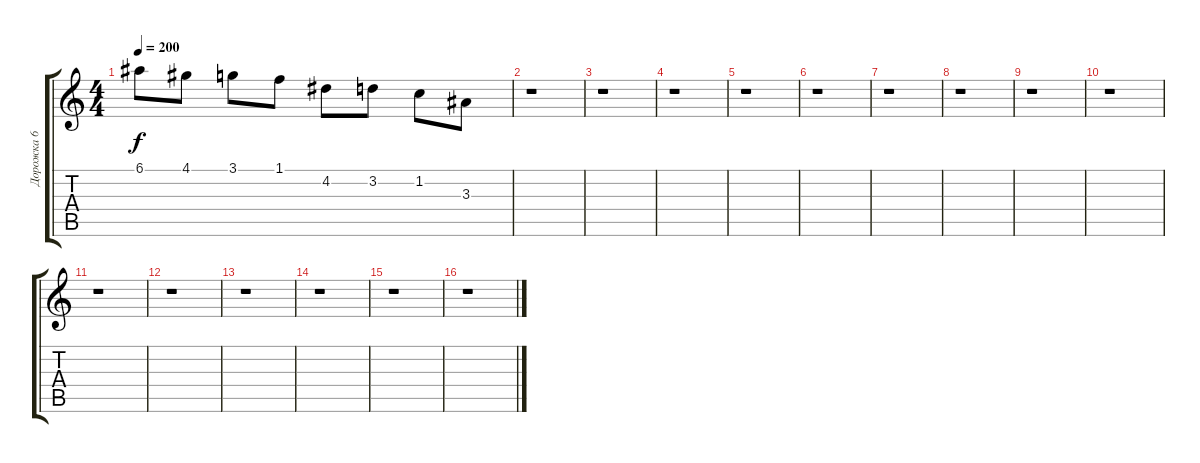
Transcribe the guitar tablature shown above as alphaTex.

\track ("Дорожка 6" "Дорожка 6") {instrument overdrivenguitar}
\staff {score tabs}
\tuning (E4 B3 G3 D3 A2 E2) {hide}
\ts (4 4)
\tempo 200
\clef g2
\ks c
6.1.8{dy f} 4.1.8 3.1.8 1.1.8 4.2.8 3.2.8 1.2.8 3.3.8 |
r.1 |
r.1 |
r.1 |
r.1 |
r.1 |
r.1 |
r.1 |
r.1 |
r.1 |
r.1 |
r.1 |
r.1 |
r.1 |
r.1 |
r.1
